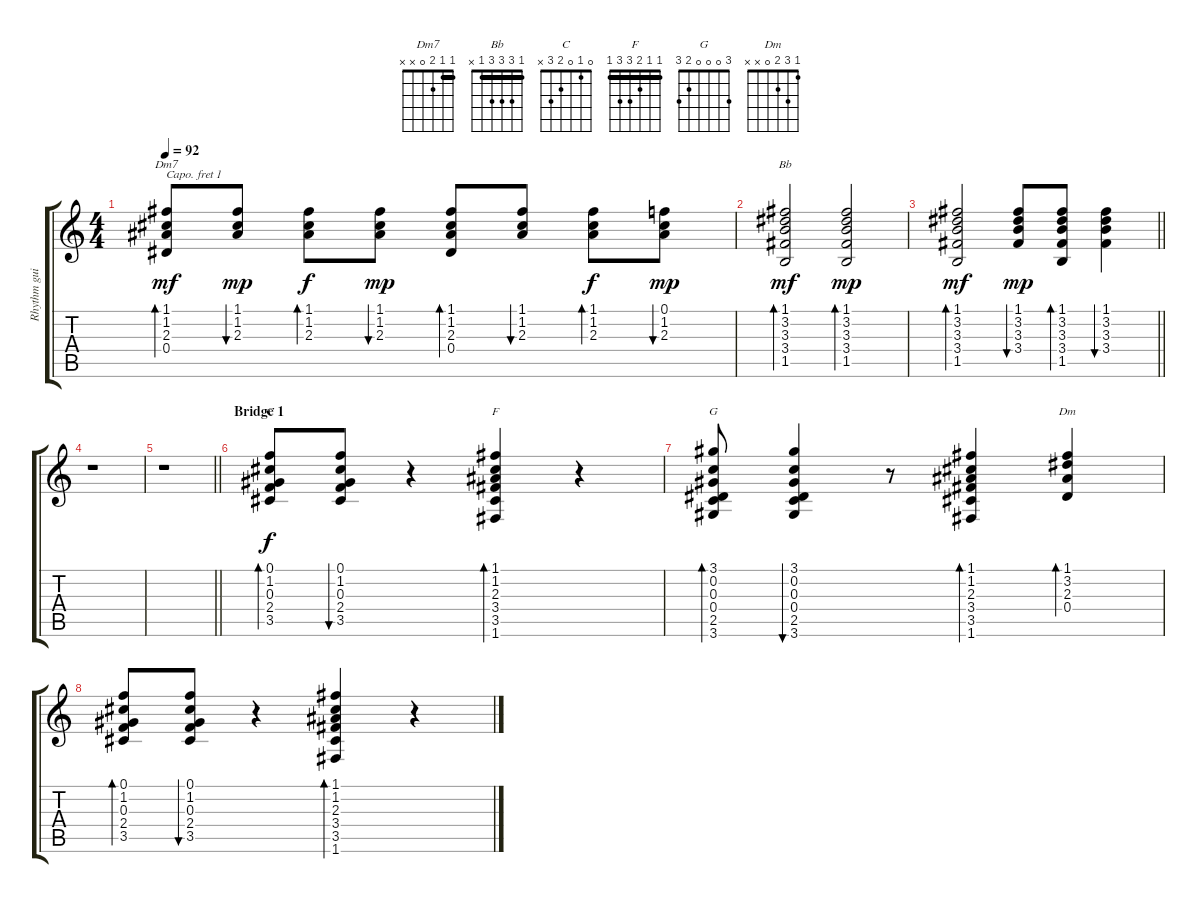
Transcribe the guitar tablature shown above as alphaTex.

\track ("Rhythm guitar (Capo I)" "Rhythm gui") {instrument acousticguitarsteel}
\staff {score tabs}
\capo 1
\tuning (E4 B3 G3 D3 A2 E2) {hide}
\chord ("Dm7" 1 1 2 0 x x) {barre 1}
\chord ("Bb" 1 3 3 3 1 x) {barre 1}
\chord ("C" 0 1 0 2 3 x)
\chord ("F" 1 1 2 3 3 1) {barre 1}
\chord ("G" 3 0 0 0 2 3)
\chord ("Dm" 1 3 2 0 x x)
\ts (4 4)
\tempo 92
\clef g2
\ks c
(1.1 1.2 2.3 0.4).8{bd 30 ch "Dm7" dy mf} (1.1 1.2 2.3).8{bu 30 dy mp} (1.1 1.2 2.3).8{bd 30 dy f} (1.1 1.2 2.3).8{bu 30 dy mp} (1.1 1.2 2.3 0.4).8{bd 30} (1.1 1.2 2.3).8{bu 30} (1.1 1.2 2.3).8{bd 30 dy f} (0.1 1.2 2.3).8{bu 30 dy mp} |
(1.1 3.2 3.3 3.4 1.5).2{bd 30 ch "Bb" dy mf} (1.1 3.2 3.3 3.4 1.5).2{bd 30 dy mp} |
\barLineRight lightlight
(1.1 3.2 3.3 3.4 1.5).2{bd 30 dy mf} (1.1 3.2 3.3 3.4).8{bu 30 dy mp} (1.1 3.2 3.3 3.4 1.5).8{bd 30} (1.1 3.2 3.3 3.4).4{bu 30} |
r.1 |
\barLineRight lightlight
r.1 |
\section ("" "Bridge 1")
(0.1 1.2 0.3 2.4 3.5).8{bd 30 ch "C" dy f volume 4} (0.1 1.2 0.3 2.4 3.5).8{bu 30} r.4 (1.1 1.2 2.3 3.4 3.5 1.6).4{bd 30 ch "F"} r.4 |
(3.1 0.2 0.3 0.4 2.5 3.6).8{bd 30 ch "G"} (3.1 0.2 0.3 0.4 2.5 3.6).4{bu 30} r.8 (1.1 1.2 2.3 3.4 3.5 1.6).4{bd 30} (1.1 3.2 2.3 0.4).4{bd 30 ch "Dm"} |
(0.1 1.2 0.3 2.4 3.5).8{bd 30} (0.1 1.2 0.3 2.4 3.5).8{bu 30} r.4 (1.1 1.2 2.3 3.4 3.5 1.6).4{bd 30} r.4
